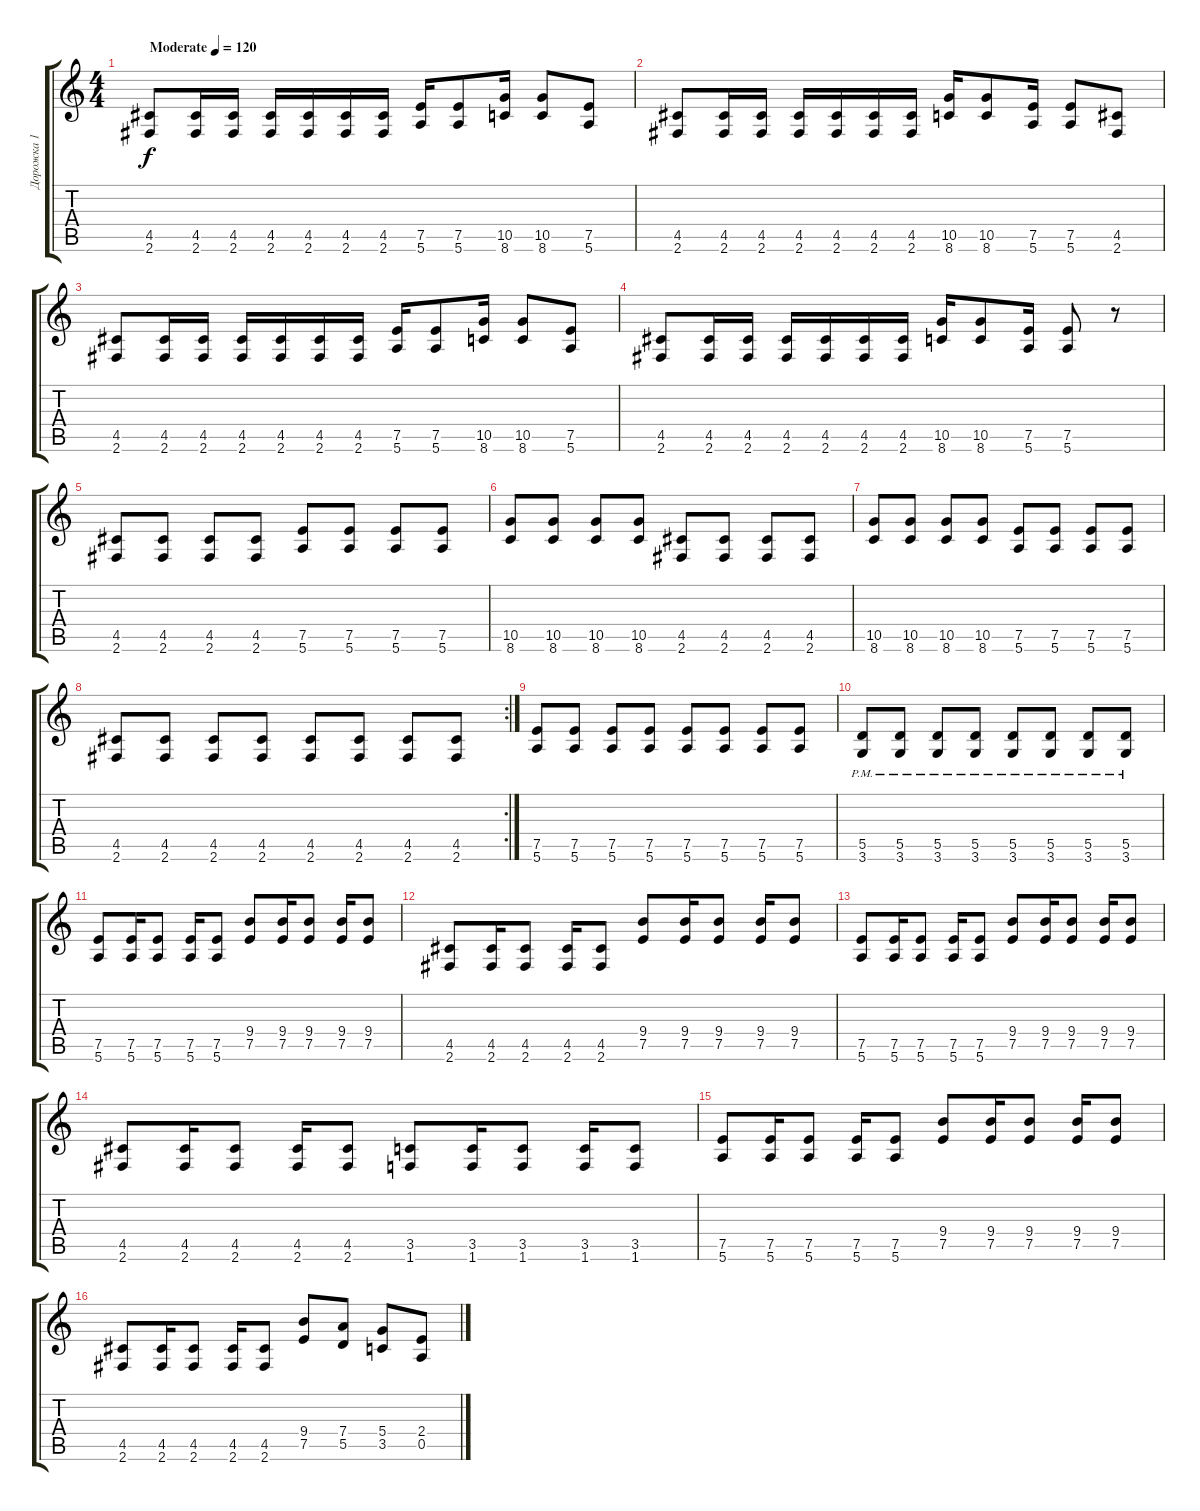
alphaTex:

\track ("Дорожка 1" "Дорожка 1") {instrument distortionguitar}
\staff {score tabs}
\tuning (E4 B3 G3 D3 A2 E2) {hide}
\ts (4 4)
\tempo (120 "Moderate")
\clef g2
\ks c
(4.5 2.6).8{dy f instrument distortionguitar} (4.5 2.6).16 (4.5 2.6).16 (4.5 2.6).16 (4.5 2.6).16 (4.5 2.6).16 (4.5 2.6).16 (7.5 5.6).16 (7.5 5.6).8 (10.5 8.6).16 (10.5 8.6).8 (7.5 5.6).8 |
(4.5 2.6).8 (4.5 2.6).16 (4.5 2.6).16 (4.5 2.6).16 (4.5 2.6).16 (4.5 2.6).16 (4.5 2.6).16 (10.5 8.6).16 (10.5 8.6).8 (7.5 5.6).16 (7.5 5.6).8 (4.5 2.6).8 |
(4.5 2.6).8 (4.5 2.6).16 (4.5 2.6).16 (4.5 2.6).16 (4.5 2.6).16 (4.5 2.6).16 (4.5 2.6).16 (7.5 5.6).16 (7.5 5.6).8 (10.5 8.6).16 (10.5 8.6).8 (7.5 5.6).8 |
(4.5 2.6).8 (4.5 2.6).16 (4.5 2.6).16 (4.5 2.6).16 (4.5 2.6).16 (4.5 2.6).16 (4.5 2.6).16 (10.5 8.6).16 (10.5 8.6).8 (7.5 5.6).16 (7.5 5.6).8 r.8 |
(4.5 2.6).8 (4.5 2.6).8 (4.5 2.6).8 (4.5 2.6).8 (7.5 5.6).8 (7.5 5.6).8 (7.5 5.6).8 (7.5 5.6).8 |
(10.5 8.6).8 (10.5 8.6).8 (10.5 8.6).8 (10.5 8.6).8 (4.5 2.6).8 (4.5 2.6).8 (4.5 2.6).8 (4.5 2.6).8 |
(10.5 8.6).8 (10.5 8.6).8 (10.5 8.6).8 (10.5 8.6).8 (7.5 5.6).8 (7.5 5.6).8 (7.5 5.6).8 (7.5 5.6).8 |
\rc 2
(4.5 2.6).8 (4.5 2.6).8 (4.5 2.6).8 (4.5 2.6).8 (4.5 2.6).8 (4.5 2.6).8 (4.5 2.6).8 (4.5 2.6).8 |
(7.5 5.6).8 (7.5 5.6).8 (7.5 5.6).8 (7.5 5.6).8 (7.5 5.6).8 (7.5 5.6).8 (7.5 5.6).8 (7.5 5.6).8 |
(5.5{pm} 3.6{pm}).8 (5.5{pm} 3.6{pm}).8 (5.5{pm} 3.6{pm}).8 (5.5{pm} 3.6{pm}).8 (5.5{pm} 3.6{pm}).8 (5.5{pm} 3.6{pm}).8 (5.5{pm} 3.6{pm}).8 (5.5{pm} 3.6{pm}).8 |
(7.5 5.6).8 (7.5 5.6).16 (7.5 5.6).8 (7.5 5.6).16 (7.5 5.6).8 (9.4 7.5).8 (9.4 7.5).16 (9.4 7.5).8 (9.4 7.5).16 (9.4 7.5).8 |
(4.5 2.6).8 (4.5 2.6).16 (4.5 2.6).8 (4.5 2.6).16 (4.5 2.6).8 (9.4 7.5).8 (9.4 7.5).16 (9.4 7.5).8 (9.4 7.5).16 (9.4 7.5).8 |
(7.5 5.6).8 (7.5 5.6).16 (7.5 5.6).8 (7.5 5.6).16 (7.5 5.6).8 (9.4 7.5).8 (9.4 7.5).16 (9.4 7.5).8 (9.4 7.5).16 (9.4 7.5).8 |
(4.5 2.6).8 (4.5 2.6).16 (4.5 2.6).8 (4.5 2.6).16 (4.5 2.6).8 (3.5 1.6).8 (3.5 1.6).16 (3.5 1.6).8 (3.5 1.6).16 (3.5 1.6).8 |
(7.5 5.6).8 (7.5 5.6).16 (7.5 5.6).8 (7.5 5.6).16 (7.5 5.6).8 (9.4 7.5).8 (9.4 7.5).16 (9.4 7.5).8 (9.4 7.5).16 (9.4 7.5).8 |
(4.5 2.6).8 (4.5 2.6).16 (4.5 2.6).8 (4.5 2.6).16 (4.5 2.6).8 (9.4 7.5).8 (7.4 5.5).8 (5.4 3.5).8 (2.4 0.5).8
